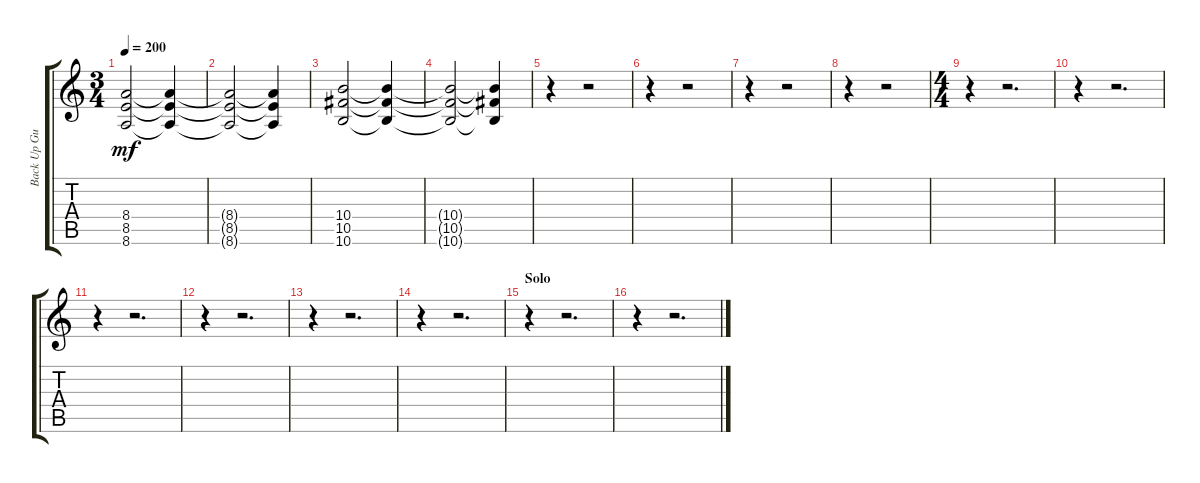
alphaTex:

\track ("Back Up Guitar" "Back Up Gu") {instrument distortionguitar}
\staff {score tabs}
\tuning (Eb4 Bb3 Gb3 Db3 Ab2 Db2) {hide}
\ts (3 4)
\tempo 200
\clef g2
\ks c
(8.4 8.5 8.6).2{dy mf} (8.4{t} 8.5{t} 8.6{t}).4 |
(8.4{t} 8.5{t} 8.6{t}).2 (8.4{t} 8.5{t} 8.6{t}).4 |
(10.4 10.5 10.6).2 (10.4{t} 10.5{t} 10.6{t}).4 |
(10.4{t} 10.5{t} 10.6{t}).2 (10.4{t} 10.5{t} 10.6{t}).4 |
r.4 r.2 |
r.4 r.2 |
r.4 r.2 |
r.4 r.2 |
\ts (4 4)
r.4 r.2{d} |
r.4 r.2{d} |
r.4 r.2{d} |
r.4 r.2{d} |
r.4 r.2{d} |
r.4 r.2{d} |
\section ("" "Solo")
r.4 r.2{d} |
r.4 r.2{d}
